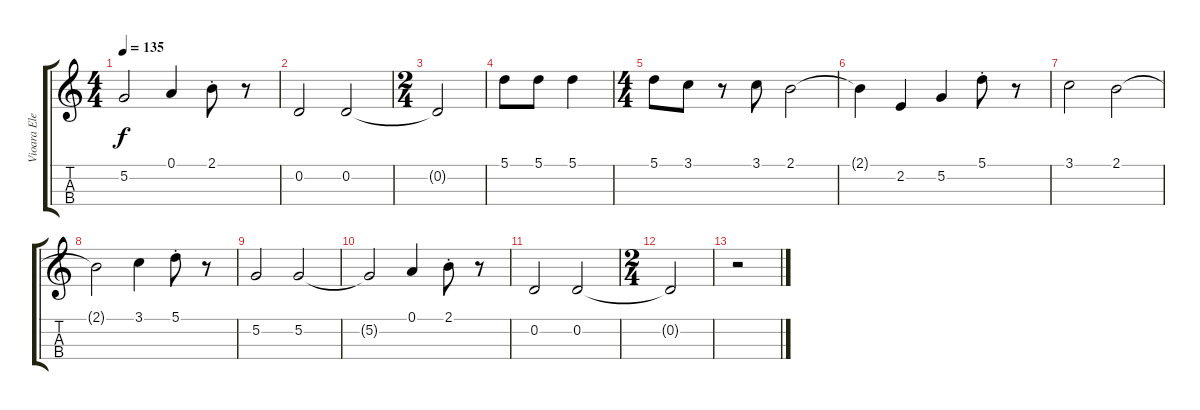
\track ("Vioara Electrica" "Vioara Ele") {instrument violin}
\staff {score tabs}
\tuning (A4 D4 G3 C3) {hide}
\ts (4 4)
\tempo 135
\clef g2
\ks c
5.2{t}.2{dy f} 0.1.4 2.1{st}.8 r.8 |
0.2.2 0.2.2 |
\ts (2 4)
0.2{t}.2 |
5.1.8 5.1.8 5.1.4 |
\ts (4 4)
5.1.8 3.1.8 r.8 3.1.8 2.1.2 |
2.1{t}.4 2.2.4 5.2.4 5.1{st}.8 r.8 |
3.1.2 2.1.2 |
2.1{t}.2 3.1.4 5.1{st}.8 r.8 |
5.2.2 5.2.2 |
5.2{t}.2 0.1.4 2.1{st}.8 r.8 |
0.2.2 0.2.2 |
\ts (2 4)
0.2{t}.2 |
r.2
